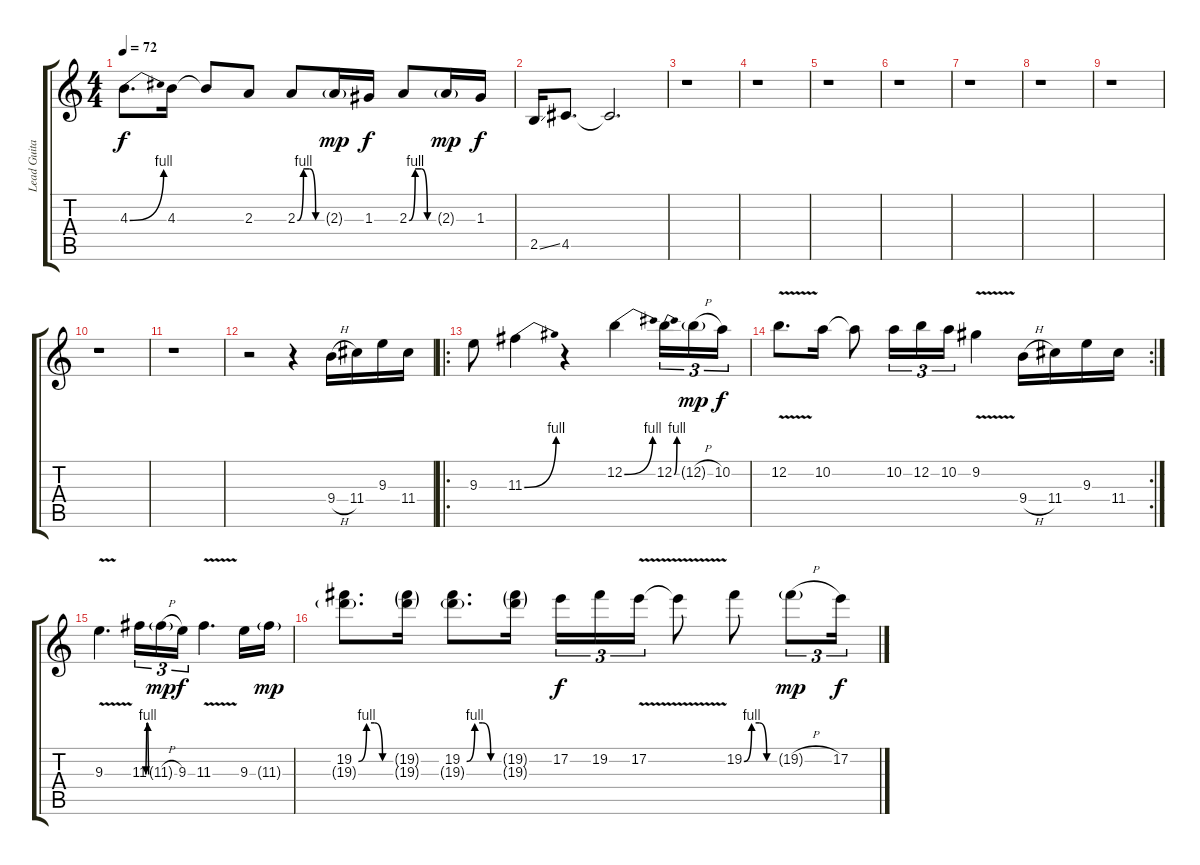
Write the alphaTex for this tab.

\track ("Lead Guitar" "Lead Guita") {instrument distortionguitar}
\staff {score tabs}
\tuning (E4 B3 G3 D3 A2 E2) {hide}
\ts (4 4)
\tempo 72
\clef g2
\ks c
4.3{be (bend 0 0 60 4)}.8{d dy f} 4.3.16 4.3{t}.8 2.3.8 2.3{be (custom 0 0 15 4 30 4 45 0 60 0)}.8 2.3{g}.16{dy mp} 1.3.16{dy f} 2.3{be (custom 0 0 15 4 30 4 45 0 60 0)}.8 2.3{g}.16{dy mp} 1.3.16{dy f} |
2.5{ss}.16 4.5.8{d} 4.5{t}.2{d} |
r.1 |
r.1 |
r.1 |
r.1 |
r.1 |
r.1 |
r.1 |
r.1 |
r.1 |
r.2 r.4 9.4{h}.16 11.4.16 9.3.16 11.4.16 |
\ro
9.3.8 11.3{be (bend 0 0 60 4)}.4 r.4 12.2{be (bend 0 0 60 4)}.4 12.2{be (bend 0 0 60 4)}.16{tu (3 2)} 12.2{h g}.16{tu (3 2) dy mp} 10.2.16{tu (3 2) dy f} |
\rc 2
12.2{v}.8{d} 10.2.16 10.2{t}.8 10.2.16{tu (3 2)} 12.2.16{tu (3 2)} 10.2.16{tu (3 2)} 9.2{v}.4 9.4{h}.16 11.4.16 9.3.16 11.4.16 |
9.3{v}.4{d} 11.3{be (custom 0 0 15 4 30 4 45 0 60 0)}.16{tu (3 2)} 11.3{h g}.16{tu (3 2) dy mp} 9.3.16{tu (3 2) dy f} 11.3{v}.4{d} 9.3.16 11.3{g}.16{dy mp} |
(19.2{be (custom 0 0 15 4 30 4 45 0 60 0)} 19.3{g}).8{d} (19.2{g} 19.3{g}).16 (19.2{be (custom 0 0 15 4 30 4 45 0 60 0)} 19.3{g}).8{d} (19.2{g} 19.3{g}).16 17.2.16{tu (3 2) dy f} 19.2.16{tu (3 2)} 17.2{v}.16{tu (3 2)} 17.2{v t}.8 19.2{be (custom 0 0 15 4 30 4 45 0 60 0)}.8 19.2{h g}.8{tu (3 2) dy mp} 17.2.16{tu (3 2) dy f}
